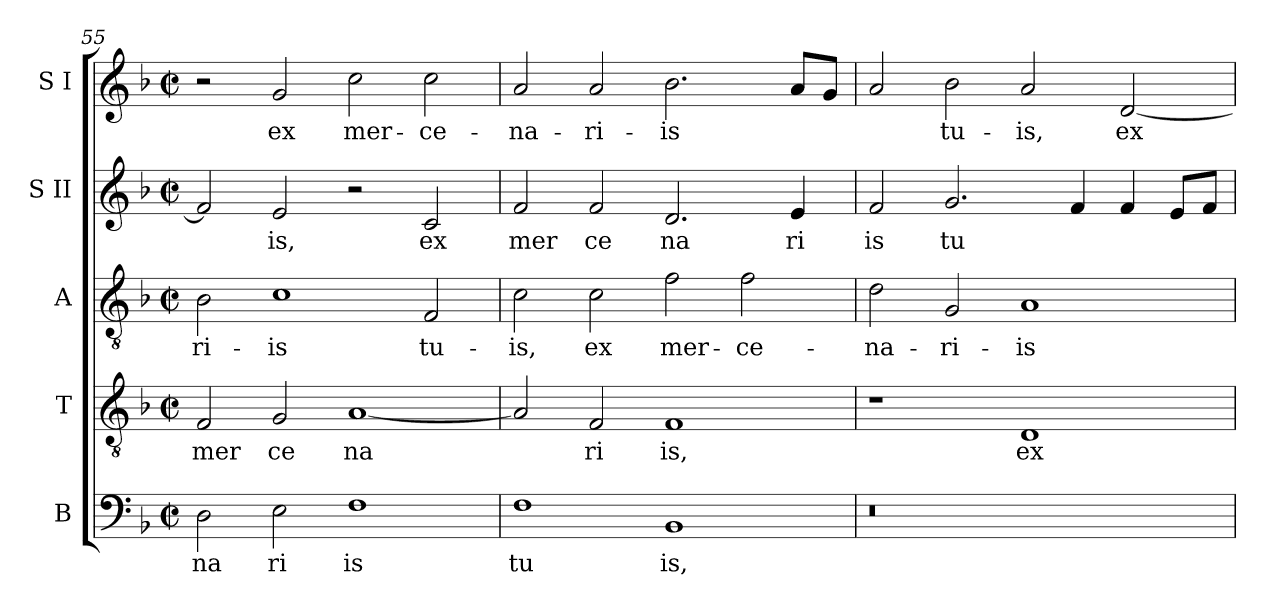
**kern	**text	**kern	**text	**kern	**text	**kern	**text	**kern	**text
*part5	*part5	*part4	*part4	*part3	*part3	*part2	*part2	*part1	*part1
*staff5	*staff5	*staff4	*staff4	*staff3	*staff3	*staff2	*staff2	*staff1	*staff1
*I"B	*	*I"T	*	*I"A	*	*I"S II	*	*I"S I	*
!!LO:PB:g=z
*clefF4	*	*clefGv2	*	*clefGv2	*	*clefG2	*	*clefG2	*
*k[b-]	*	*k[b-]	*	*k[b-]	*	*k[b-]	*	*k[b-]	*
*F:	*	*F:	*	*F:	*	*F:	*	*F:	*
*M2/2	*	*M2/2	*	*M2/2	*	*M2/2	*	*M2/2	*
*met(c|)	*	*met(c|)	*	*met(c|)	*	*met(c|)	*	*met(c|)	*
=55	=55	=55	=55	=55	=55	=55	=55	=55	=55
!	!LO:LY:b:cj	!	!LO:LY:b:cj	!	!LO:LY:b:cj	!	!LO:LY:b:cj	!	!
2D\	na	2F/	mer	2B-\	ri-	2f/]	--	2r	.
!	!LO:LY:b:cj	!	!LO:LY:b:cj	!	!LO:LY:b:cj	!	!LO:LY:b:cj	!	!LO:LY:b:cj
2E\	ri	2G/	ce	1c	-is	2e/	-is,	2g/	ex
!	!LO:LY:b:cj	!	!LO:LY:b:cj	!	!	!	!	!	!LO:LY:b:cj
1F	is	[<1A	na	.	.	2r	.	2cc\	mer-
!	!	!	!	!	!LO:LY:b:cj	!	!LO:LY:b:cj	!	!LO:LY:b:cj
.	.	.	.	2F/	tu-	2c/	ex	2cc\	-ce-
=56	=56	=56	=56	=56	=56	=56	=56	=56	=56
!	!LO:LY:b:cj	!	!LO:LY:b:cj	!	!LO:LY:b:cj	!	!LO:LY:b:cj	!	!LO:LY:b:cj
1F	tu	2A/]	.	2c\	-is,	2f/	mer	2a/	-na-
!	!	!	!LO:LY:b:cj	!	!LO:LY:b:cj	!	!LO:LY:b:cj	!	!LO:LY:b:cj
.	.	2F/	ri	2c\	ex	2f/	ce	2a/	-ri-
!	!LO:LY:b:cj	!	!LO:LY:b:cj	!	!LO:LY:b:cj	!	!LO:LY:b:cj	!	!LO:LY:b:cj
1BB-	is,	1F	is,	2f\	mer-	2.d/	na	2.b-\	-is
!	!	!	!	!	!LO:LY:b:cj	!	!	!	!
.	.	.	.	2f\	-ce-	.	.	.	.
!	!	!	!	!	!	!	!LO:LY:b:cj	!	!LO:LY:b:cj
.	.	.	.	.	.	4e/	ri	8a/L	.
!	!	!	!	!	!	!	!	!	!LO:LY:b:cj
.	.	.	.	.	.	.	.	8g/J	.
=57	=57	=57	=57	=57	=57	=57	=57	=57	=57
!	!	!	!	!	!LO:LY:b:cj	!	!LO:LY:b:cj	!	!LO:LY:b:cj
0r	.	1r	.	2d\	-na-	2f/	is	2a/	.
!	!	!	!	!	!LO:LY:b:cj	!	!LO:LY:b:cj	!	!LO:LY:b:cj
.	.	.	.	2G/	-ri-	2.g/	tu	2b-\	tu-
!	!	!	!LO:LY:b:cj	!	!LO:LY:b:cj	!	!	!	!LO:LY:b:cj
.	.	1D	ex	1A	-is	.	.	2a/	-is,
!	!	!	!	!	!	!	!LO:LY:b:cj	!	!
.	.	.	.	.	.	4f/	.	.	.
!	!	!	!	!	!	!	!LO:LY:b:cj	!	!LO:LY:b:cj
.	.	.	.	.	.	4f/	.	[<2d/	ex
!	!	!	!	!	!	!	!LO:LY:b:cj	!	!
.	.	.	.	.	.	8e/L	.	.	.
!	!	!	!	!	!	!	!LO:LY:b:cj	!	!
.	.	.	.	.	.	8f/J	.	.	.
=	=	=	=	=	=	=	=	=	=
*-	*-	*-	*-	*-	*-	*-	*-	*-	*-
